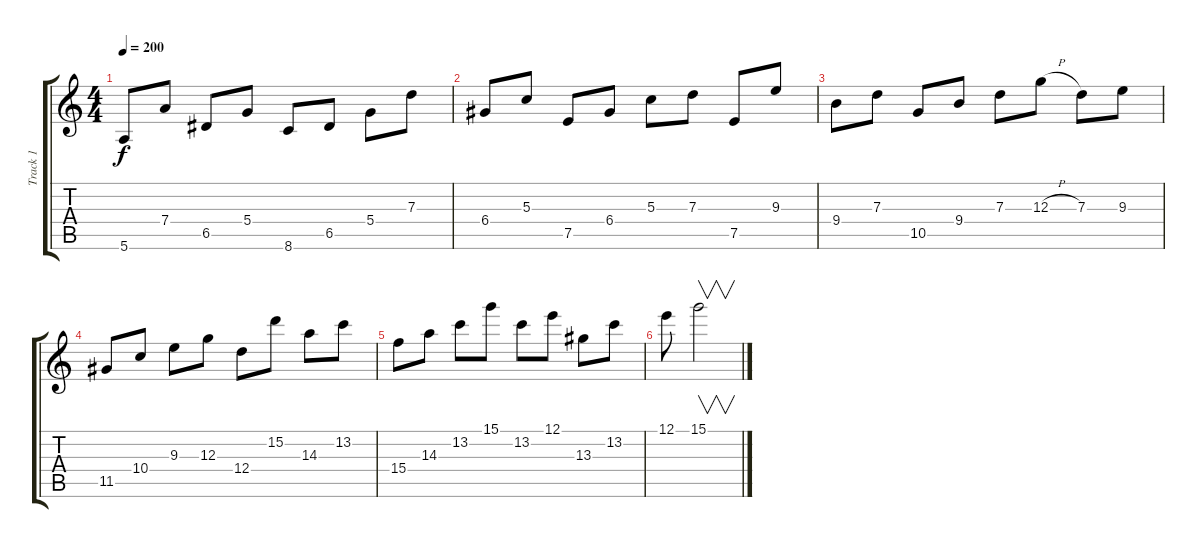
\track ("Track 1" "Track 1") {instrument overdrivenguitar}
\staff {score tabs}
\tuning (E4 B3 G3 D3 A2 E2) {hide}
\ts (4 4)
\tempo 200
\clef g2
\ks c
5.6.8{dy f instrument overdrivenguitar} 7.4.8 6.5.8 5.4.8 8.6.8 6.5.8 5.4.8 7.3.8 |
6.4.8 5.3.8 7.5.8 6.4.8 5.3.8 7.3.8 7.5.8 9.3.8 |
9.4.8 7.3.8 10.5.8 9.4.8 7.3.8 12.3{h}.8 7.3.8 9.3.8 |
11.5.8 10.4.8 9.3.8 12.3.8 12.4.8 15.2.8 14.3.8 13.2.8 |
15.4.8 14.3.8 13.2.8 15.1.8 13.2.8 12.1.8 13.3.8 13.2.8 |
12.1.8 15.1.2{v}
